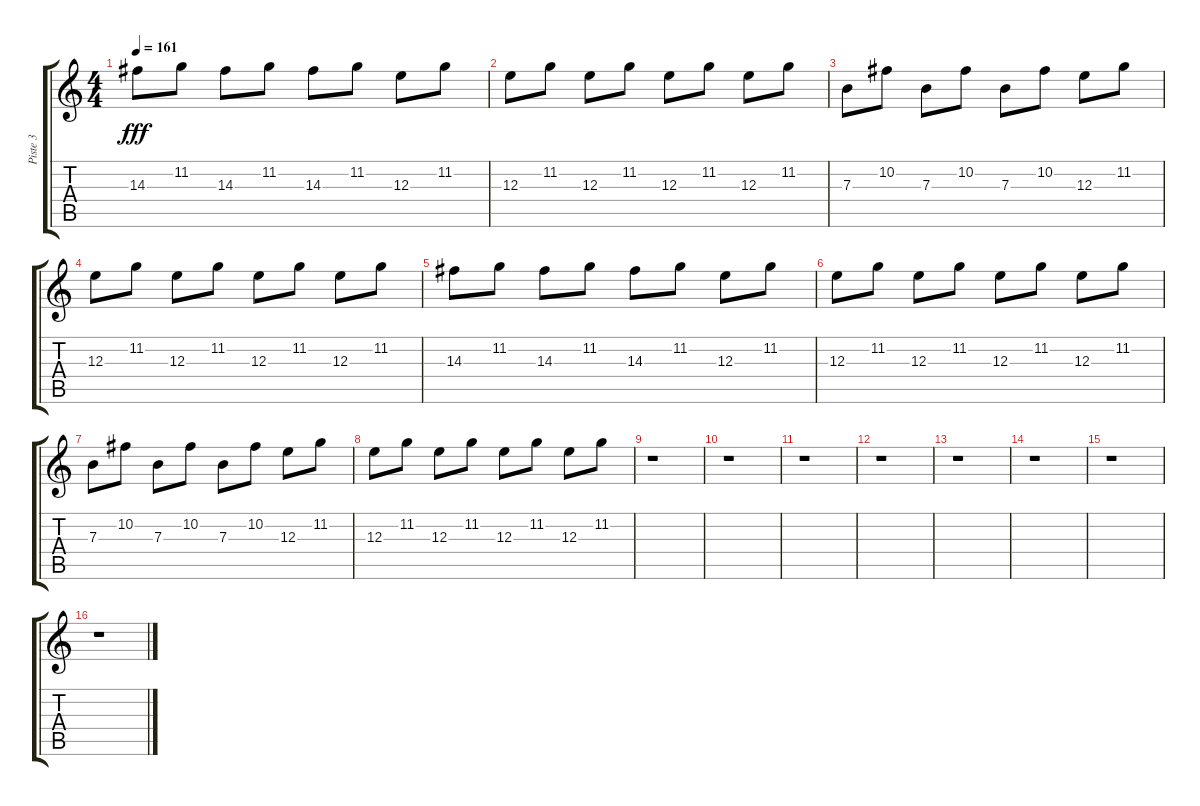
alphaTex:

\track ("Piste 3" "Piste 3") {instrument electricguitarclean}
\staff {score tabs}
\tuning (Db4 Ab3 E3 B2 Gb2 B1) {hide}
\ts (4 4)
\tempo 161
\clef g2
\ks c
14.3.8{dy fff} 11.2.8 14.3.8 11.2.8 14.3.8 11.2.8 12.3.8 11.2.8 |
12.3.8 11.2.8 12.3.8 11.2.8 12.3.8 11.2.8 12.3.8 11.2.8 |
7.3.8 10.2.8 7.3.8 10.2.8 7.3.8 10.2.8 12.3.8 11.2.8 |
12.3.8 11.2.8 12.3.8 11.2.8 12.3.8 11.2.8 12.3.8 11.2.8 |
14.3.8 11.2.8 14.3.8 11.2.8 14.3.8 11.2.8 12.3.8 11.2.8 |
12.3.8 11.2.8 12.3.8 11.2.8 12.3.8 11.2.8 12.3.8 11.2.8 |
7.3.8 10.2.8 7.3.8 10.2.8 7.3.8 10.2.8 12.3.8 11.2.8 |
12.3.8 11.2.8 12.3.8 11.2.8 12.3.8 11.2.8 12.3.8 11.2.8 |
r.1 |
r.1 |
r.1 |
r.1 |
r.1 |
r.1 |
r.1 |
r.1
